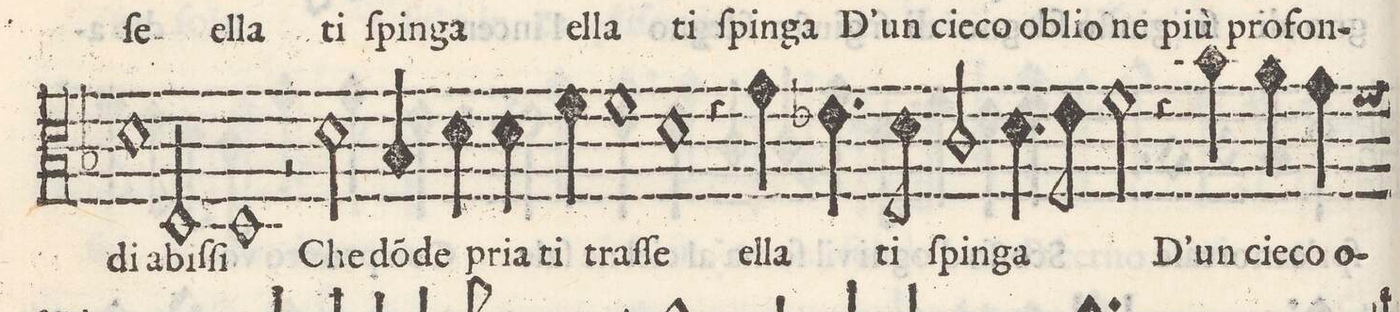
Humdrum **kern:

**kern	**text
*I"ALTO	*
*clefC3	*
*k[b-]	*
*met(C)	*
*M2/1	*
1d	di a-
2D/	-biſ-
=27-	=27-
1D	-ſi
2r	.
2d\	Che
=28-	=28-
4B-/	do(n)-
4d\	-de
4d\	pria
4f\	ti
1f	traſ-
=29-	=29-
1d	-ſe
4r	.
4g\	el-
4.e-X\	-la
8d\	ti
=30-	=30-
2c/	ſpin-
4.d\	-ga
8eny\	.
2f\	.
4r	.
4b-\	D'un
=31-	=31-
4a\	cie-
4g\	co o-
*-	*-
